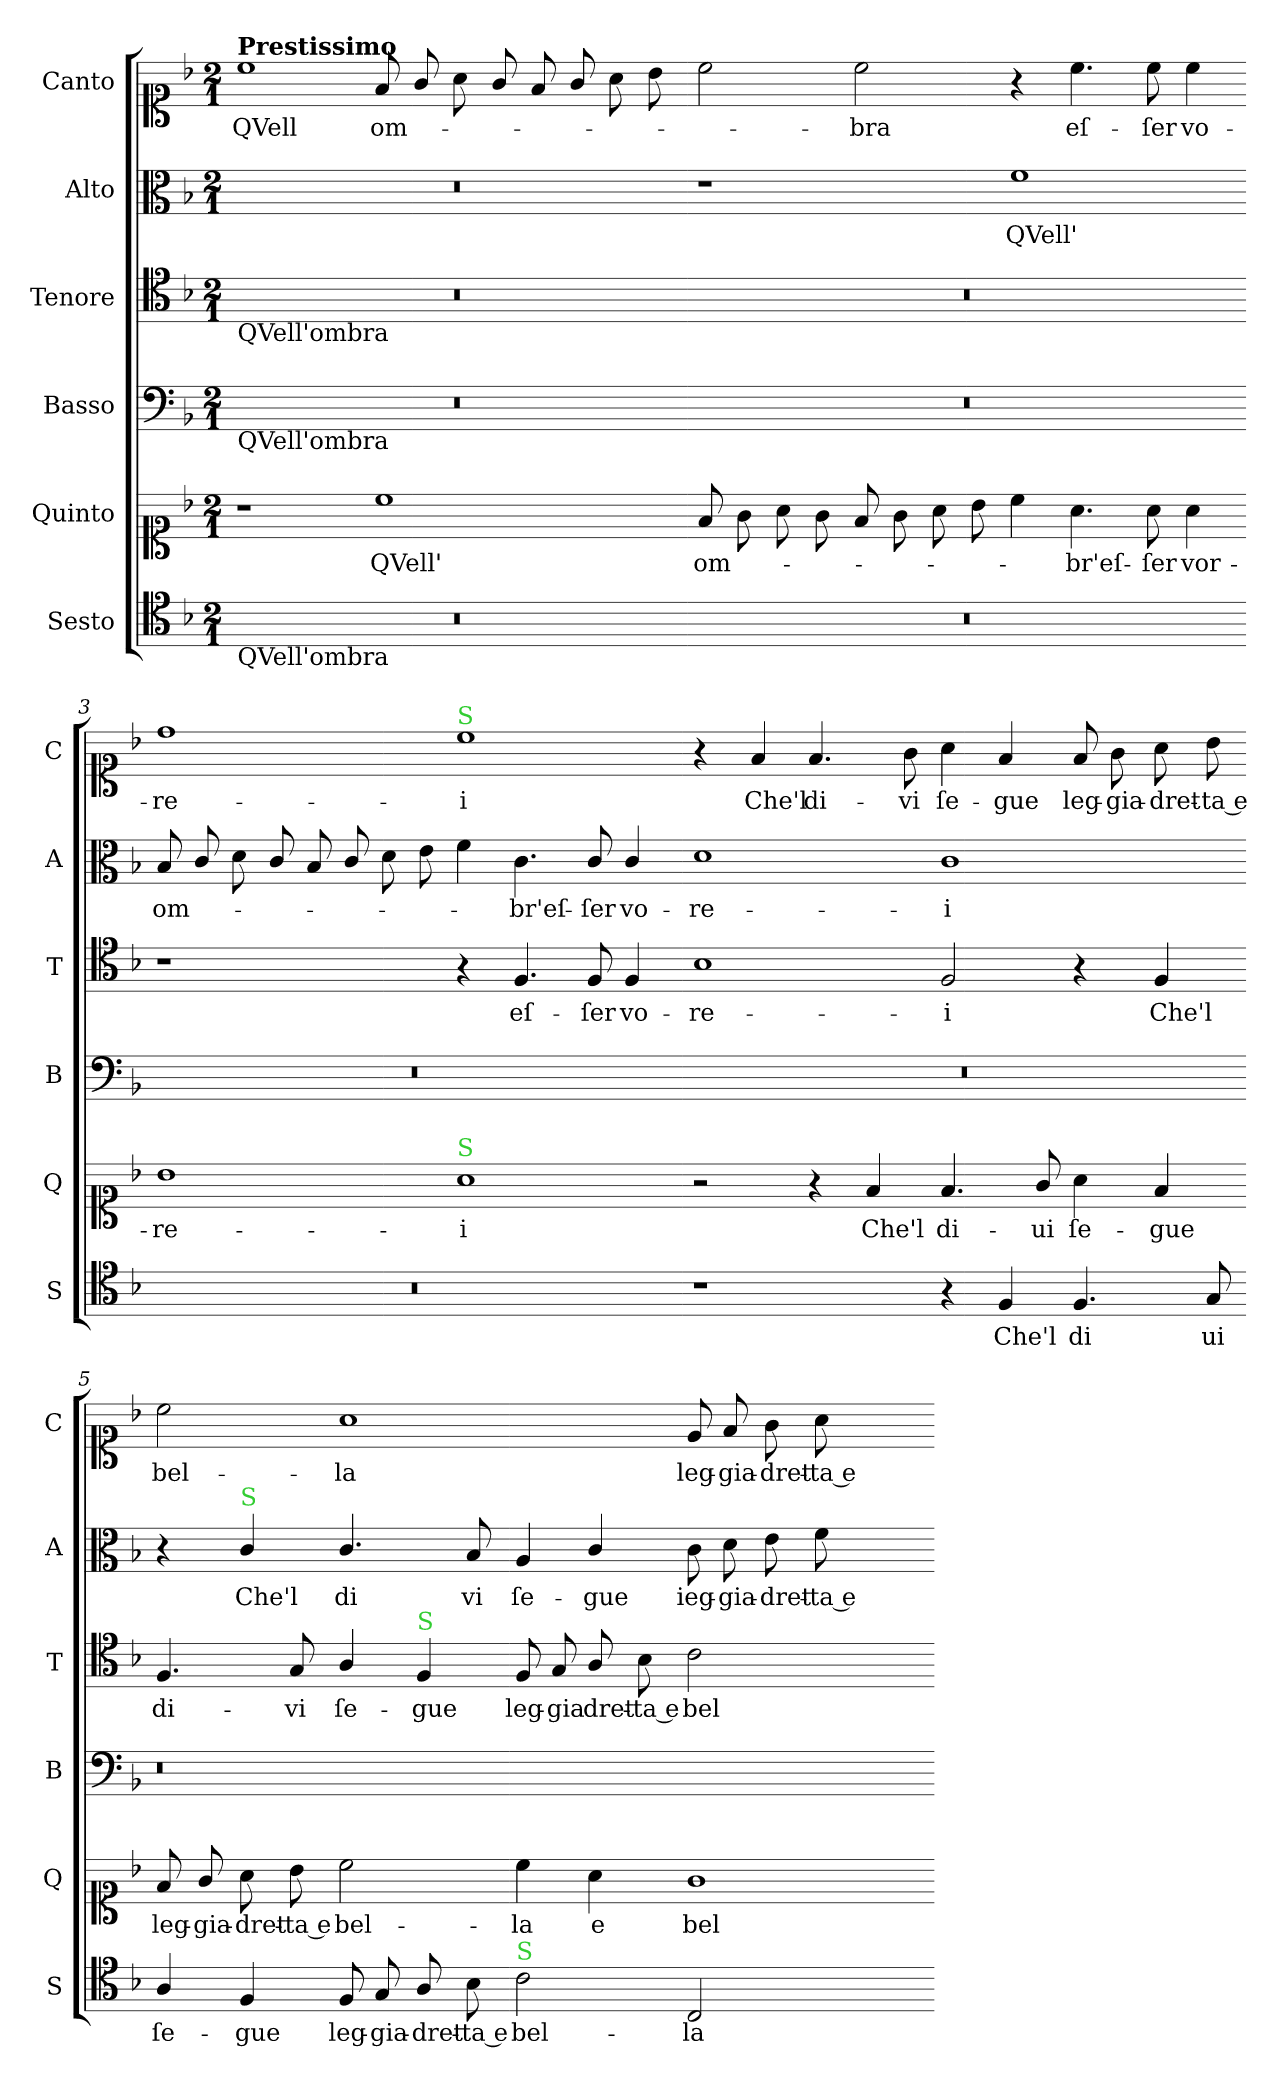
**kern	**text	**kern	**text	**kern	**kern	**text	**kern	**text	**kern	**text
*part6	*part6	*part5	*part5	*part4	*part3	*part3	*part2	*part2	*part1	*part1
*staff6	*staff6	*staff5	*staff5	*staff4	*staff3	*staff3	*staff2	*staff2	*staff1	*staff1
*I"Sesto	*	*I"Quinto	*	*I"Basso	*I"Tenore	*	*I"Alto	*	*I"Canto	*
*I'S	*	*I'Q	*	*I'B	*I'T	*	*I'A	*	*I'C	*
*clefC4	*	*clefC1	*	*clefF4	*clefC4	*	*clefC3	*	*clefC1	*
*k[b-]	*	*k[b-]	*	*k[b-]	*k[b-]	*	*k[b-]	*	*k[b-]	*
*F:	*	*F:	*	*F:	*F:	*	*F:	*	*F:	*
*M2/1	*	*M2/1	*	*M2/1	*M2/1	*	*M2/1	*	*M2/1	*
=1	=1	=1	=1	=1	=1	=1	=1	=1	=1	=1
!	!	!	!	!	!	!	!	!	!LO:TX:a:B:t=Prestissimo	!
!	!	!	!	!	!LO:TX:b:t=QVell'ombra	!	!	!	!	!
!	!	!	!	!LO:TX:b:t=QVell'ombra	!	!	!	!	!	!
!LO:TX:b:t=QVell'ombra	!	!	!	!	!	!	!	!	!	!
0r	.	1r	.	0r	0r	.	0r	.	1cc	QVell
.	.	1cc	QVell'	.	.	.	.	.	8f/	om-
.	.	.	.	.	.	.	.	.	8g/	.
.	.	.	.	.	.	.	.	.	8a\	.
.	.	.	.	.	.	.	.	.	8g/	.
.	.	.	.	.	.	.	.	.	8f/	.
.	.	.	.	.	.	.	.	.	8g/	.
.	.	.	.	.	.	.	.	.	8a\	.
.	.	.	.	.	.	.	.	.	8b-\	.
=2-	=2-	=2-	=2-	=2-	=2-	=2-	=2-	=2-	=2-	=2-
0r	.	8f/	om-	0r	0r	.	1r	.	2cc\	.
.	.	8g\	.	.	.	.	.	.	.	.
.	.	8a\	.	.	.	.	.	.	.	.
.	.	8g\	.	.	.	.	.	.	.	.
.	.	8f/	.	.	.	.	.	.	2cc\	-bra
.	.	8g\	.	.	.	.	.	.	.	.
.	.	8a\	.	.	.	.	.	.	.	.
.	.	8b-\	.	.	.	.	.	.	.	.
.	.	4cc\	.	.	.	.	1f	QVell'	4r	.
.	.	4.a\	-br'eſ-	.	.	.	.	.	4.cc\	eſ-
.	.	8a\	-ſer	.	.	.	.	.	8cc\	-ſer
.	.	4a\	vor-	.	.	.	.	.	4cc\	vo-
=3-	=3-	=3-	=3-	=3-	=3-	=3-	=3-	=3-	=3-	=3-
0r	.	1b-	-re-	0r	1r	.	8B-/	om-	1dd	-re-
.	.	.	.	.	.	.	8c/	.	.	.
.	.	.	.	.	.	.	8d\	.	.	.
.	.	.	.	.	.	.	8c/	.	.	.
.	.	.	.	.	.	.	8B-/	.	.	.
.	.	.	.	.	.	.	8c/	.	.	.
.	.	.	.	.	.	.	8d\	.	.	.
.	.	.	.	.	.	.	8e\	.	.	.
!	!	!	!	!	!	!	!	!	!LO:TX:a:color=limegreen:t=S	!
!	!	!LO:TX:a:color=limegreen:t=S	!	!	!	!	!	!	!	!
.	.	1a	-i	.	4r	.	4f\	.	1cc	-i
.	.	.	.	.	4.F/	eſ-	4.c\	-br'eſ-	.	.
.	.	.	.	.	8F/	-ſer	8c/	-ſer	.	.
.	.	.	.	.	4F/	vo-	4c/	vo-	.	.
=4-	=4-	=4-	=4-	=4-	=4-	=4-	=4-	=4-	=4-	=4-
1r	.	2r	.	0r	1B-	-re-	1d	-re-	4r	.
.	.	.	.	.	.	.	.	.	4f/	Che'l
.	.	4r	.	.	.	.	.	.	4.f/	di-
.	.	4f/	Che'l	.	.	.	.	.	.	.
.	.	.	.	.	.	.	.	.	8g\	-vi
4r	.	4.f/	di-	.	2F/	-i	1c	-i	4a\	ſe-
4F/	Che'l	.	.	.	.	.	.	.	4f/	-gue
.	.	8g/	-ui	.	.	.	.	.	.	.
4.F/	di	4a\	ſe-	.	4r	.	.	.	8f/	leg-
.	.	.	.	.	.	.	.	.	8g\	-gia-
.	.	4f/	-gue	.	4F/	Che'l	.	.	8a\	-dret-
8G/	ui	.	.	.	.	.	.	.	8b-\	-ta e
=5-	=5-	=5-	=5-	=5-	=5-	=5-	=5-	=5-	=5-	=5-
4A/	ſe-	8f/	leg-	0r	4.F/	di-	4r	.	2cc\	bel-
.	.	8g/	-gia-	.	.	.	.	.	.	.
!	!	!	!	!	!	!	!LO:TX:a:color=limegreen:t=S	!	!	!
4F/	-gue	8a\	-dret-	.	.	.	4c/	Che'l	.	.
.	.	8b-\	-ta e	.	8G/	-vi	.	.	.	.
8F/	leg-	2cc\	bel-	.	4A/	ſe-	4.c/	di	1a	-la
8G/	-gia-	.	.	.	.	.	.	.	.	.
!	!	!	!	!	!LO:TX:a:color=limegreen:t=S	!	!	!	!	!
8A/	-dret-	.	.	.	4F/	-gue	.	.	.	.
8B-\	-ta e	.	.	.	.	.	8B-/	vi	.	.
!LO:TX:a:color=limegreen:t=S	!	!	!	!	!	!	!	!	!	!
2c\	bel-	4cc\	-la	.	8F/	leg-	4A/	ſe-	.	.
.	.	.	.	.	8G/	-gia	.	.	.	.
.	.	4a\	e	.	8A/	dret-	4c/	-gue	.	.
.	.	.	.	.	8B-\	-ta e	.	.	.	.
2C/	-la	1g\	bel-	.	2c\	bel-	8c\	ieg-	8e/	leg-
.	.	.	.	.	.	.	8d\	-gia-	8f/	-gia-
.	.	.	.	.	.	.	8e\	-dret-	8g\	-dret-
.	.	.	.	.	.	.	8f\	-ta e	8a\	-ta e
2ryy	.	.	.	2ryy	2ryy	.	2ryy	.	2ryy	.
=-	=-	=-	=-	=-	=-	=-	=-	=-	=-	=-
*-	*-	*-	*-	*-	*-	*-	*-	*-	*-	*-
